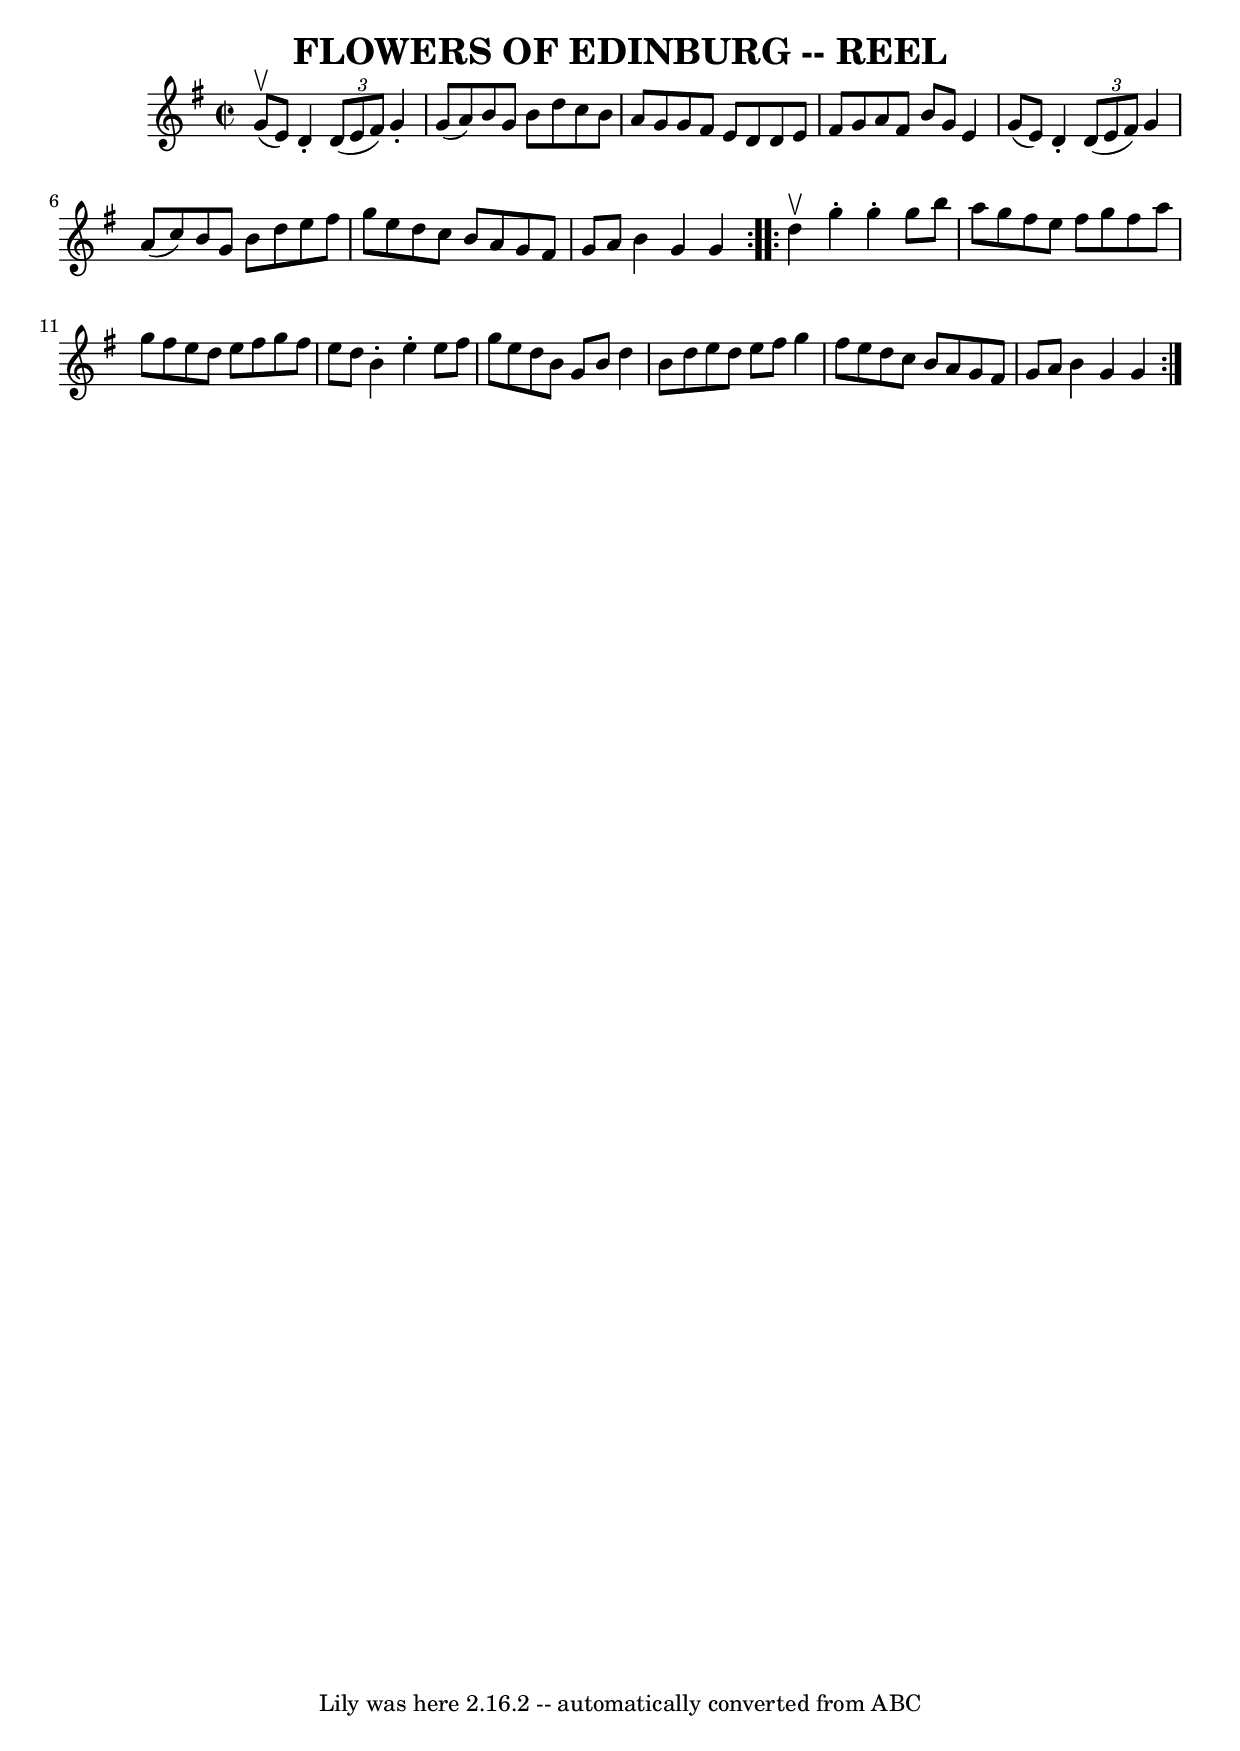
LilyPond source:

\version "2.16.2"
\include "Mammoth.ily"
\header {
  %% book = "Ryan's Mammoth Collection of Fiddle Tunes"
 crossRefNumber = "1"
 footnotes = ""
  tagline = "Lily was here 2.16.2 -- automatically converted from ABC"
  title = "FLOWERS OF EDINBURG -- REEL"

}
voicedefault =  {



  \repeat volta 2 {

    \override Staff.TimeSignature #'style = #'C
    \time 2/2 
    \key g \major g'8 (^\upbow e'8)  |
 d'4-.   
    \times 2/3 { d'8 (e'8 fs'8)  	       } g'4-. g'8 (a'8)    |
 b'8 g'8 b'8 d''8 c''8 b'8 a'8 g'8     |
 g'8 fs'8 e'8 d'8 d'8 e'8 fs'8 g'8     |
 a'8 fs'8 b'8 g'8 e'4 g'8 (e'8)    |
 d'4-.   \times 2/3 { d'8 
			  (e'8 fs'8)  			} g'4 a'8 (c''8)    |
 b'8 g'8 b'8 d''8 e''8 fs''8 g''8 e''8     |
 d''8 c''8 b'8 a'8 g'8 fs'8 g'8 a'8     |
 b'4 g'4 g'4    
  }     

  \repeat volta 2 { d''4^\upbow    |
 g''4-. g''4-. g''8 b''8 a''8 g''8     |
 fs''8 e''8 fs''8 g''8 fs''8 a''8 g''8 fs''8     |
 e''8 d''8 e''8 fs''8 g''8 fs''8 e''8 d''8     |
 b'4-. e''4-. e''8 fs''8 g''8 e''8     |
 d''8 b'8 g'8 b'8 d''4 b'8 d''8     |
 e''8 d''8 e''8 fs''8 g''4 fs''8 e''8    |
 d''8 c''8 b'8 a'8 g'8 fs'8 g'8 a'8     |
 b'4    
 g'4 g'4    
  }   

}

\score{
  <<

    \context Staff="default"
    {
      \voicedefault 
      
    }

  >>
  \layout {
    
  }
  \midi {
  }

}
